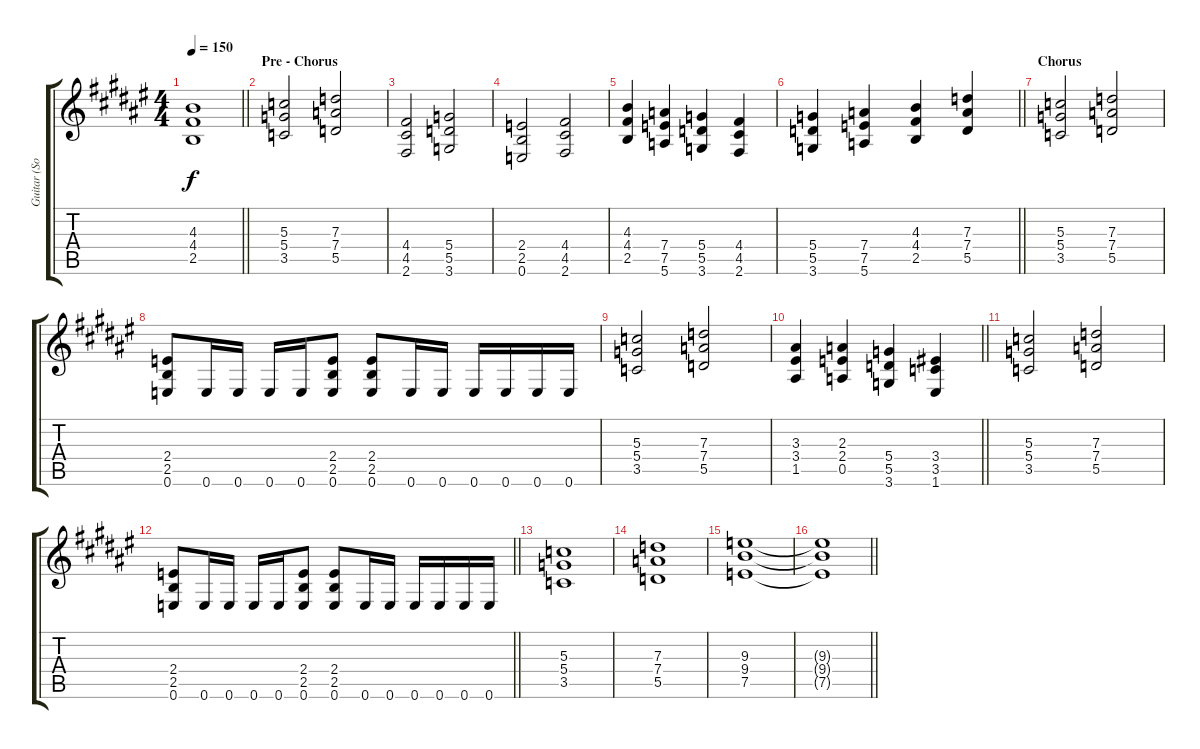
\track ("Guitar (Solo)" "Guitar (So") {instrument distortionguitar}
\staff {score tabs}
\tuning (E4 B3 G3 D3 A2 E2) {hide}
\ts (4 4)
\tempo 150
\clef g2
\barLineRight lightlight
\ks d#minor
(4.3 4.4 2.5).1{dy f} |
\section ("" "Pre - Chorus")
(5.3 5.4 3.5).2 (7.3 7.4 5.5).2 |
(4.4 4.5 2.6).2 (5.4 5.5 3.6).2 |
(2.4 2.5 0.6).2 (4.4 4.5 2.6).2 |
(4.3 4.4 2.5).4 (7.4 7.5 5.6).4 (5.4 5.5 3.6).4 (4.4 4.5 2.6).4 |
\barLineRight lightlight
(5.4 5.5 3.6).4 (7.4 7.5 5.6).4 (4.3 4.4 2.5).4 (7.3 7.4 5.5).4 |
\section ("" "Chorus")
(5.3 5.4 3.5).2 (7.3 7.4 5.5).2 |
(2.4 2.5 0.6).8 0.6.16 0.6.16 0.6.16 0.6.16 (2.4 2.5 0.6).8 (2.4 2.5 0.6).8 0.6.16 0.6.16 0.6.16 0.6.16 0.6.16 0.6.16 |
(5.3 5.4 3.5).2 (7.3 7.4 5.5).2 |
\barLineRight lightlight
(3.3 3.4 1.5).4 (2.3 2.4 0.5).4 (5.4 5.5 3.6).4 (3.4 3.5 1.6).4 |
(5.3 5.4 3.5).2 (7.3 7.4 5.5).2 |
\barLineRight lightlight
(2.4 2.5 0.6).8 0.6.16 0.6.16 0.6.16 0.6.16 (2.4 2.5 0.6).8 (2.4 2.5 0.6).8 0.6.16 0.6.16 0.6.16 0.6.16 0.6.16 0.6.16 |
(5.3 5.4 3.5).1 |
(7.3 7.4 5.5).1 |
(9.3 9.4 7.5).1 |
\barLineRight lightlight
(9.3{t} 9.4{t} 7.5{t}).1
